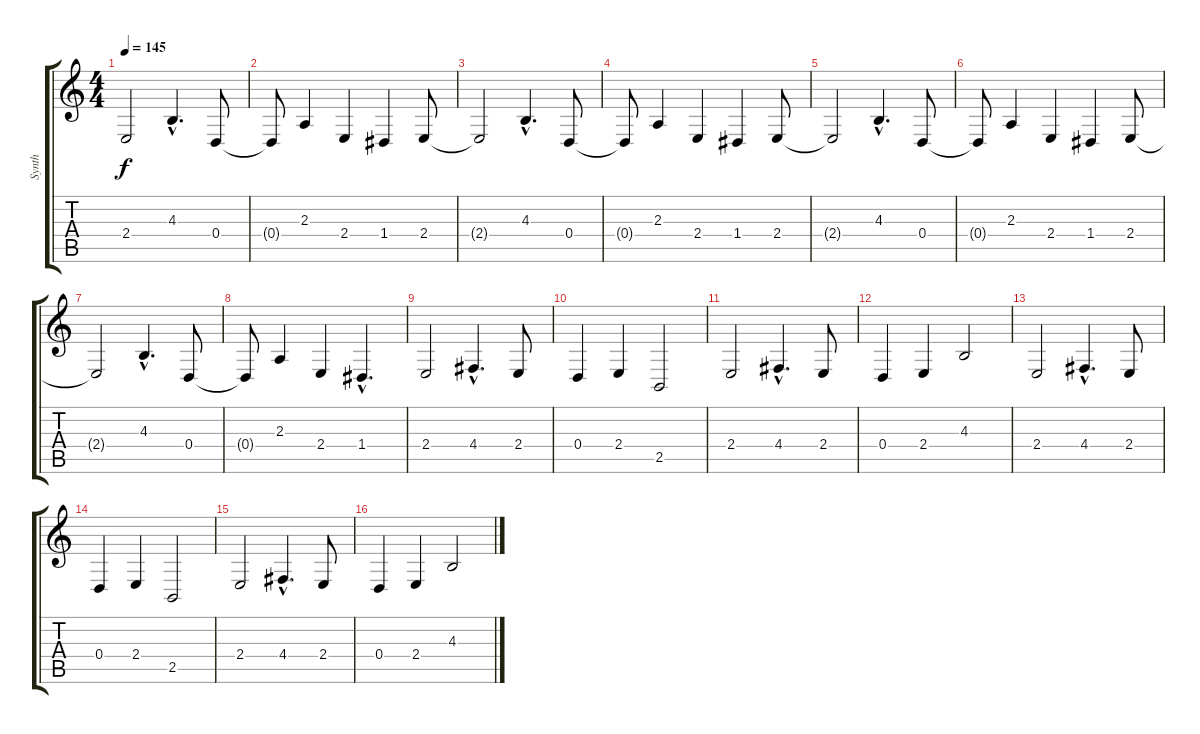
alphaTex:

\track ("Synth" "Synth") {instrument pad4choir}
\staff {score tabs}
\tuning (E4 B3 G3 D3 A2 E2) {hide}
\ts (4 4)
\tempo 145
\clef g2
\ks c
2.4.2{dy f instrument pad4choir} 4.3{hac}.4{d} 0.4.8 |
0.4{t}.8 2.3.4 2.4.4 1.4.4 2.4.8 |
2.4{t}.2 4.3{hac}.4{d} 0.4.8 |
0.4{t}.8 2.3.4 2.4.4 1.4.4 2.4.8 |
2.4{t}.2 4.3{hac}.4{d} 0.4.8 |
0.4{t}.8 2.3.4 2.4.4 1.4.4 2.4.8 |
2.4{t}.2 4.3{hac}.4{d} 0.4.8 |
0.4{t}.8 2.3.4 2.4.4 1.4{hac}.4{d} |
2.4.2 4.4{hac}.4{d} 2.4.8 |
0.4.4 2.4.4 2.5.2 |
2.4.2 4.4{hac}.4{d} 2.4.8 |
0.4.4 2.4.4 4.3.2 |
2.4.2 4.4{hac}.4{d} 2.4.8 |
0.4.4 2.4.4 2.5.2 |
2.4.2 4.4{hac}.4{d} 2.4.8 |
0.4.4 2.4.4 4.3.2
